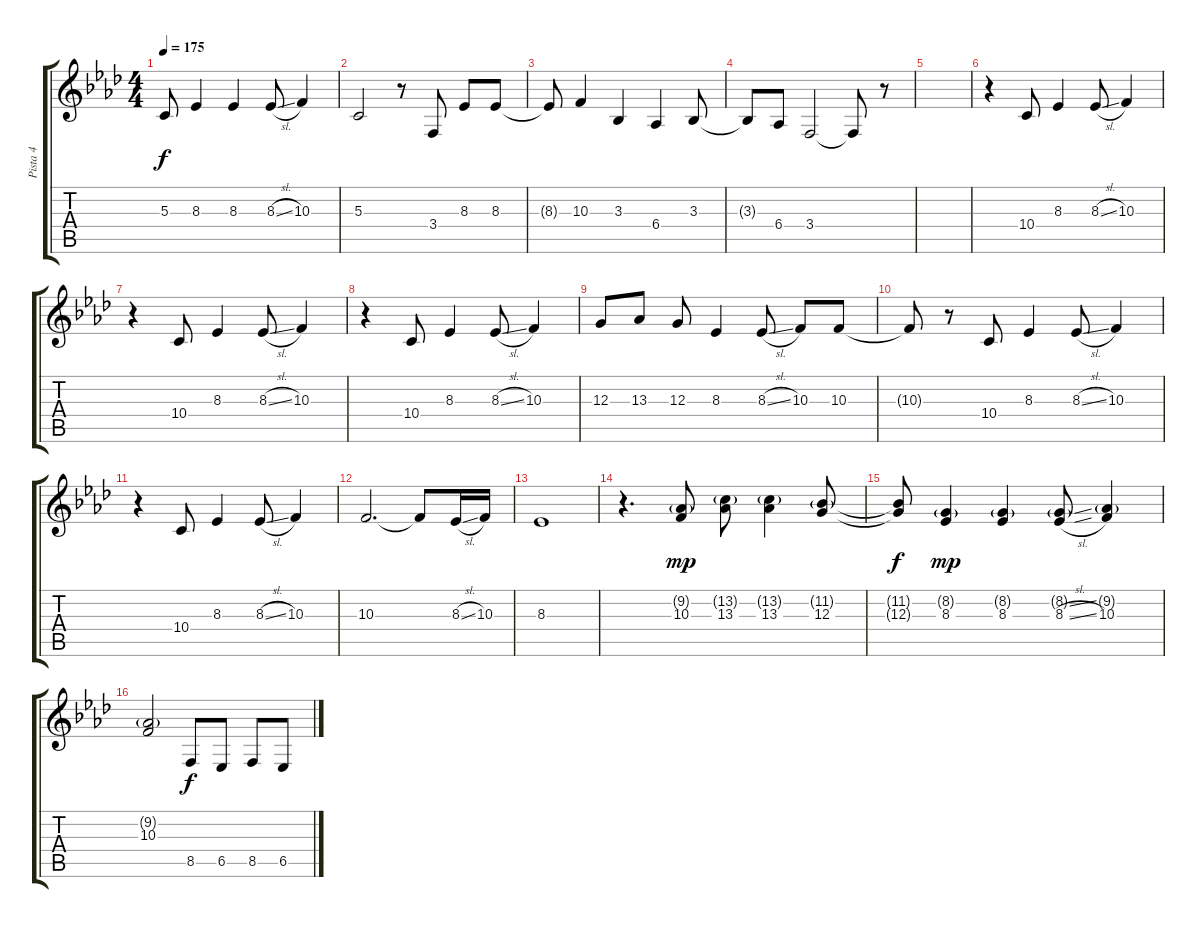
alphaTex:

\track ("Pista 4" "Pista 4") {instrument lead2sawtooth}
\staff {score tabs}
\tuning (E4 B3 G3 D3 A2 E2) {hide}
\ts (4 4)
\tempo 175
\clef g2
\ks fminor
5.3{t}.8{dy f} 8.3.4 8.3.4 8.3{sl}.8 10.3.4 |
5.3.2 r.8 3.4.8 8.3.8 8.3.8 |
8.3{t}.8 10.3.4 3.3.4 6.4.4 3.3.8 |
3.3{t}.8 6.4.8 3.4.2 3.4{t}.8 r.8 |
|
r.4 10.4.8 8.3.4 8.3{sl}.8 10.3.4 |
r.4 10.4.8 8.3.4 8.3{sl}.8 10.3.4 |
r.4 10.4.8 8.3.4 8.3{sl}.8 10.3.4 |
12.3.8 13.3.8 12.3.8 8.3.4 8.3{sl}.8 10.3.8 10.3.8 |
10.3{t}.8 r.8 10.4.8 8.3.4 8.3{sl}.8 10.3.4 |
r.4 10.4.8 8.3.4 8.3{sl}.8 10.3.4 |
10.3.2{d} 10.3{t}.8 8.3{sl}.16 10.3.16 |
8.3.1 |
r.4{d} (9.2{g} 10.3).8{dy mp} (13.2{g} 13.3).8 (13.2{g} 13.3).4 (11.2{g} 12.3).8 |
(11.2{t} 12.3{t}).8{dy f} (8.2{g} 8.3).4{dy mp} (8.2{g} 8.3).4 (8.2{ss g} 8.3{sl}).8 (9.2{g} 10.3).4 |
(9.2{g} 10.3).2 8.5.8{dy f} 6.5.8 8.5.8 6.5.8
